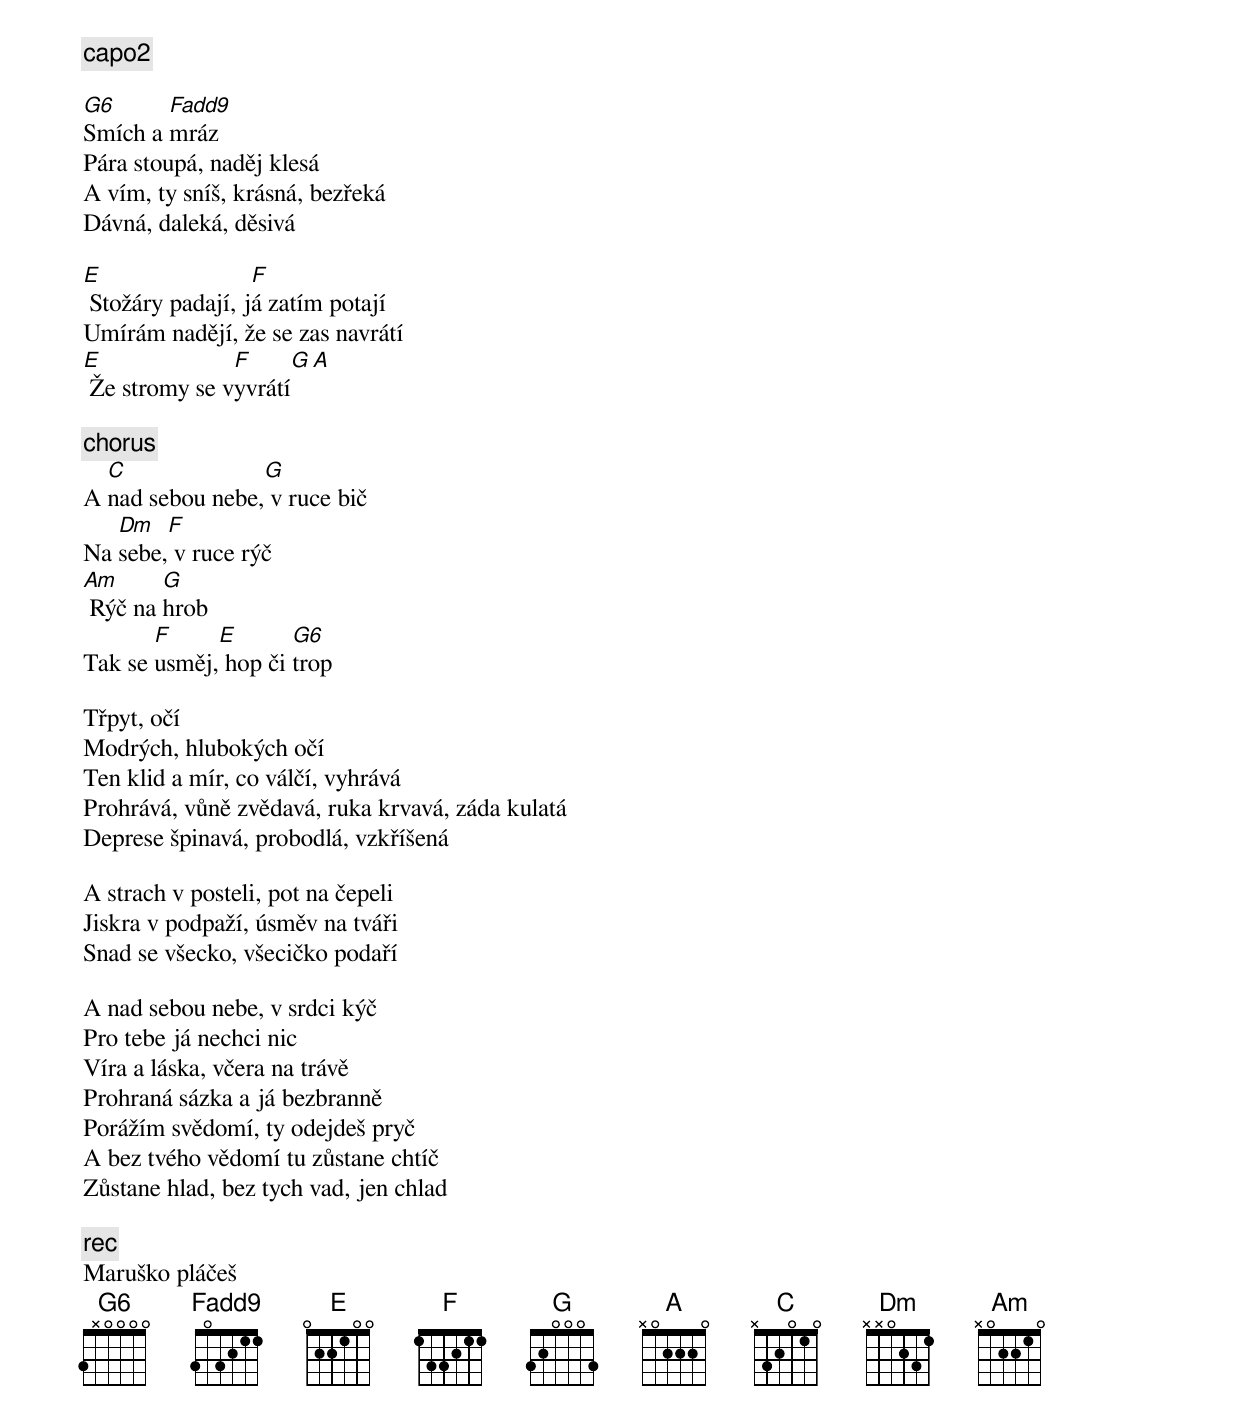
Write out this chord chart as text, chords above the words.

[capo2]

G6      Fadd9
Smích a mráz
Pára stoupá, naděj klesá
A vím, ty sníš, krásná, bezřeká
Dávná, daleká, děsivá

E                 F
 Stožáry padají, já zatím potají
Umírám nadějí, že se zas navrátí
E              F     G A
 Že stromy se vyvrátí

[chorus]
  C              G
A nad sebou nebe, v ruce bič
   Dm   F
Na sebe, v ruce rýč
Am      G
 Rýč na hrob
       F     E       G6
Tak se usměj, hop či trop

Třpyt, očí
Modrých, hlubokých očí
Ten klid a mír, co válčí, vyhrává
Prohrává, vůně zvědavá, ruka krvavá, záda kulatá
Deprese špinavá, probodlá, vzkříšená

A strach v posteli, pot na čepeli
Jiskra v podpaží, úsměv na tváři
Snad se všecko, všecičko podaří

A nad sebou nebe, v srdci kýč
Pro tebe já nechci nic
Víra a láska, včera na trávě
Prohraná sázka a já bezbranně
Porážím svědomí, ty odejdeš pryč
A bez tvého vědomí tu zůstane chtíč
Zůstane hlad, bez tych vad, jen chlad

[rec]
Maruško pláčeš
